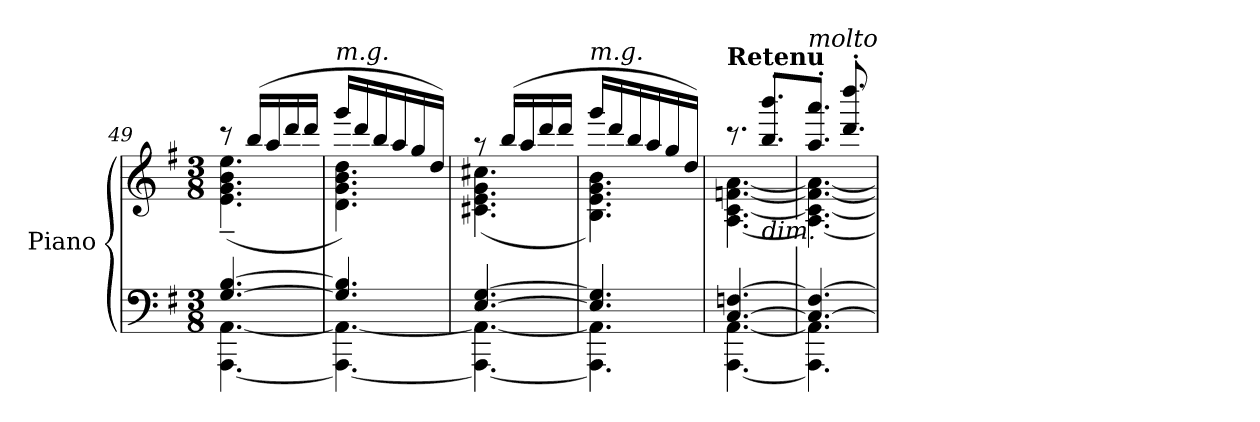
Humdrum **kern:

**kern	**kern
*part1	*part1
*staff2	*staff1
*I"Piano	*
*I'Pno.	*
*clefF4	*clefG2
*k[f#]	*k[f#]
*M3/8	*M3/8
=49	=49
*^	*^
[4.G/ [4.B/	[4.AAA\ [4.AA\	8r	(<4.e\~> 4.g\~> 4.b\~> 4.ee\~>
.	.	(>16bb/LL	.
.	.	16aa/	.
.	.	16ddd/	.
.	.	16ddd/JJ	.
=50	=50	=50	=50
!	!	!LO:TX:i:t=m.g.	!
4.G/] 4.B/]	4.AAA\_ 4.AA\_	16ggg/LL	4.d\ 4.g\ 4.b\ 4.dd\)
.	.	16ddd/	.
.	.	16bb/	.
.	.	16aa/	.
.	.	16gg/	.
.	.	16dd/JJ)	.
=51	=51	=51	=51
[4.E/ [4.G/	4.AAA\_ 4.AA\_	8r	(<4.c#X\ 4.e\ 4.g\ 4.cc#X\
.	.	(>16bb/LL	.
.	.	16aa/	.
.	.	16ddd/	.
.	.	16ddd/JJ	.
=52	=52	=52	=52
!	!	!LO:TX:i:t=m.g.	!
4.E/] 4.G/]	4.AAA\] 4.AA\]	16ggg/LL	4.B\ 4.e\ 4.g\ 4.b\)
.	.	16ddd/	.
.	.	16bb/	.
.	.	16aa/	.
.	.	16gg/	.
.	.	16dd/JJ)	.
!!LO:PB:g=z	!!
=53	=53	=53	=53
!	!	!LO:TX:a:B:t=Retenu	!
[4.C/ [4.Fn/	[4.AAA\ [4.AA\	8.r	[4.A\ [4.c\ [4.fn\ [4.a\
!	!	!LO:TX:b:i:t=dim.	!
.	.	8.bb/' 8.bbb/'L	.
=54	=54	=54	=54
!	!	!LO:TX:i:t=molto	!
4.C/_ 4.F/_	4.AAA\] 4.AA\]	8.aa/' 8.aaa/'J	4.A\_ 4.c\_ 4.f\_ 4.a\_
.	.	8.ddd/' 8.dddd/'L	.
*v	*v	*	*
*	*v	*v
=	=
*-	*-
